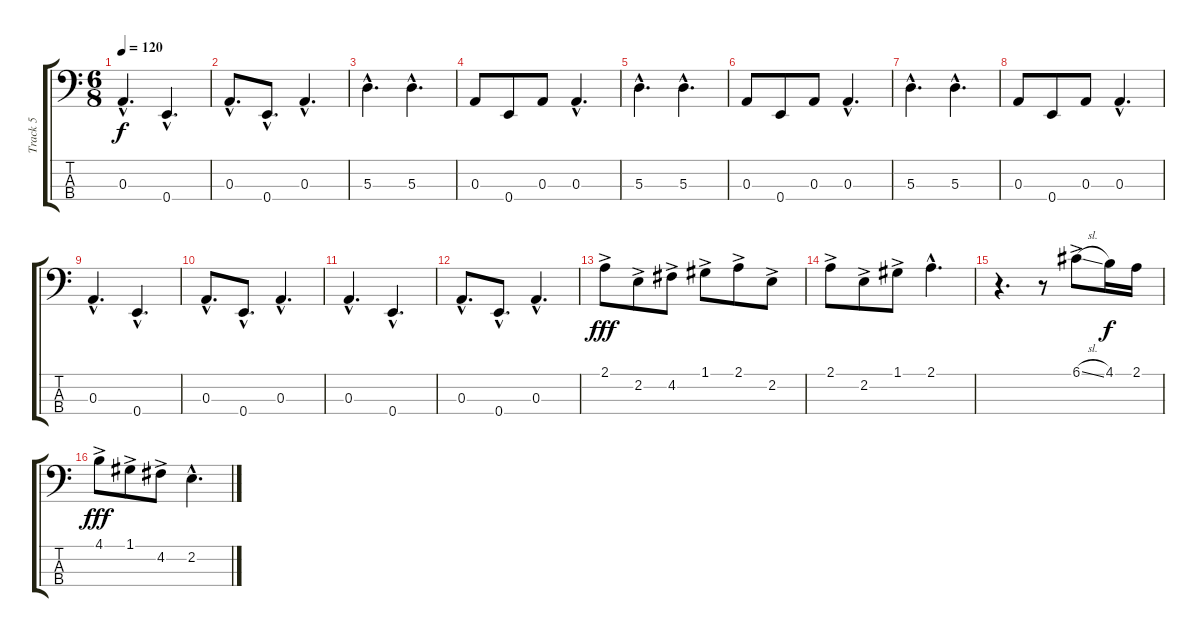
\track ("Track 5" "Track 5") {instrument electricbasspick}
\staff {score tabs}
\tuning (G2 D2 A1 E1) {hide}
\ts (6 8)
\tempo 120
\clef f4
\ks c
0.3{hac}.4{d dy f} 0.4{hac}.4{d} |
0.3{hac}.8{d} 0.4{hac}.8{d} 0.3{hac}.4{d} |
5.3{hac}.4{d} 5.3{hac}.4{d} |
0.3.8 0.4.8 0.3.8 0.3{hac}.4{d} |
5.3{hac}.4{d} 5.3{hac}.4{d} |
0.3.8 0.4.8 0.3.8 0.3{hac}.4{d} |
5.3{hac}.4{d} 5.3{hac}.4{d} |
0.3.8 0.4.8 0.3.8 0.3{hac}.4{d} |
0.3{hac}.4{d} 0.4{hac}.4{d} |
0.3{hac}.8{d} 0.4{hac}.8{d} 0.3{hac}.4{d} |
0.3{hac}.4{d} 0.4{hac}.4{d} |
0.3{hac}.8{d} 0.4{hac}.8{d} 0.3{hac}.4{d} |
2.1{ac}.8{dy fff} 2.2{ac}.8 4.2{ac}.8 1.1{ac}.8 2.1{ac}.8 2.2{ac}.8 |
2.1{ac}.8 2.2{ac}.8 1.1{ac}.8 2.1{hac}.4{d} |
r.4{d} r.8 6.1{sl ac}.8 4.1.16{dy f} 2.1.16 |
4.1{ac}.8{dy fff} 1.1{ac}.8 4.2{ac}.8 2.2{hac}.4{d}
